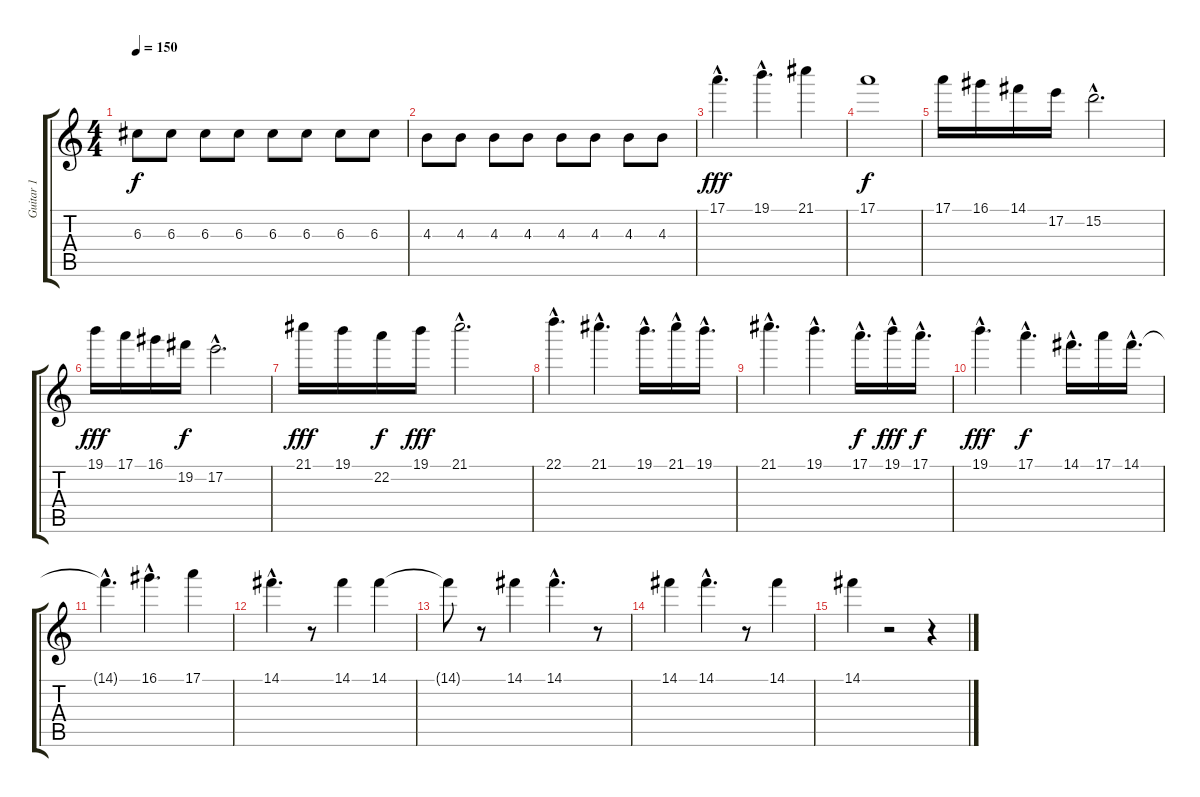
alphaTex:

\track ("Guitar 1" "Guitar 1") {instrument distortionguitar}
\staff {score tabs}
\tuning (E4 B3 G3 D3 A2 E2) {hide}
\ts (4 4)
\tempo 150
\clef g2
\ks c
6.3.8{dy f} 6.3.8 6.3.8 6.3.8 6.3.8 6.3.8 6.3.8 6.3.8 |
4.3.8 4.3.8 4.3.8 4.3.8 4.3.8 4.3.8 4.3.8 4.3.8 |
17.1{hac}.4{d dy fff} 19.1{hac}.4{d} 21.1.4 |
17.1.1{dy f} |
17.1.16 16.1.16 14.1.16 17.2.16 15.2{hac}.2{d} |
19.1.16{dy fff} 17.1.16 16.1.16 19.2.16{dy f} 17.2{hac}.2{d} |
21.1.16{dy fff} 19.1.16 22.2.16{dy f} 19.1.16{dy fff} 21.1{hac}.2{d} |
22.1{hac}.4{d} 21.1{hac}.4{d} 19.1{hac}.16{d} 21.1{hac}.16 19.1{hac}.16{d} |
21.1{hac}.4{d} 19.1{hac}.4{d} 17.1{hac}.16{d dy f} 19.1{hac}.16{dy fff} 17.1{hac}.16{d dy f} |
19.1{hac}.4{d dy fff} 17.1{hac}.4{d dy f} 14.1{hac}.16{d} 17.1.16 14.1{hac}.16{d} |
14.1{hac t}.4{d} 16.1{hac}.4{d} 17.1.4 |
14.1{hac}.4{d} r.8 14.1.4 14.1.4 |
14.1{t}.8 r.8 14.1.4 14.1{hac}.4{d} r.8 |
14.1.4 14.1{hac}.4{d} r.8 14.1.4 |
14.1.4 r.2 r.4
